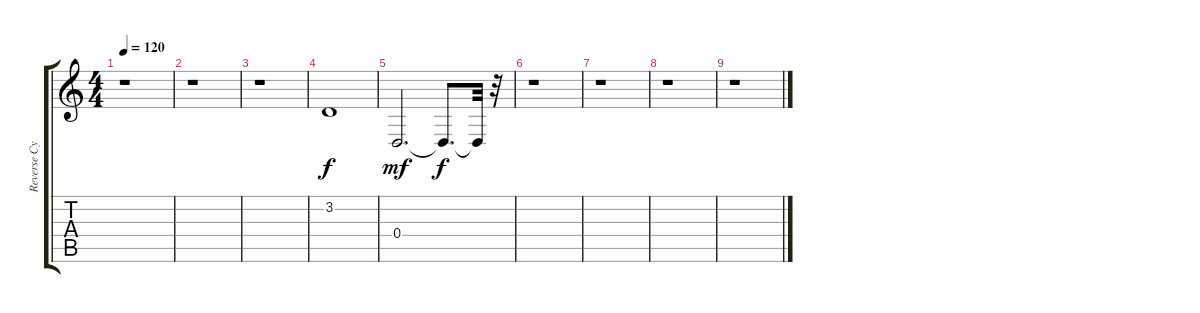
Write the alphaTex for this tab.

\track ("Reverse Cy" "Reverse Cy") {instrument reversecymbal}
\staff {score tabs}
\tuning (E4 B3 G3 D3 A2 E2) {hide}
\ts (4 4)
\tempo 120
\clef g2
\ks c
r.1{dy f} |
r.1 |
r.1 |
3.2.1 |
0.4.2{d dy mf} 0.4{t}.8{d dy f} 0.4{t}.32 r.32 |
r.1 |
r.1 |
r.1 |
r.1
